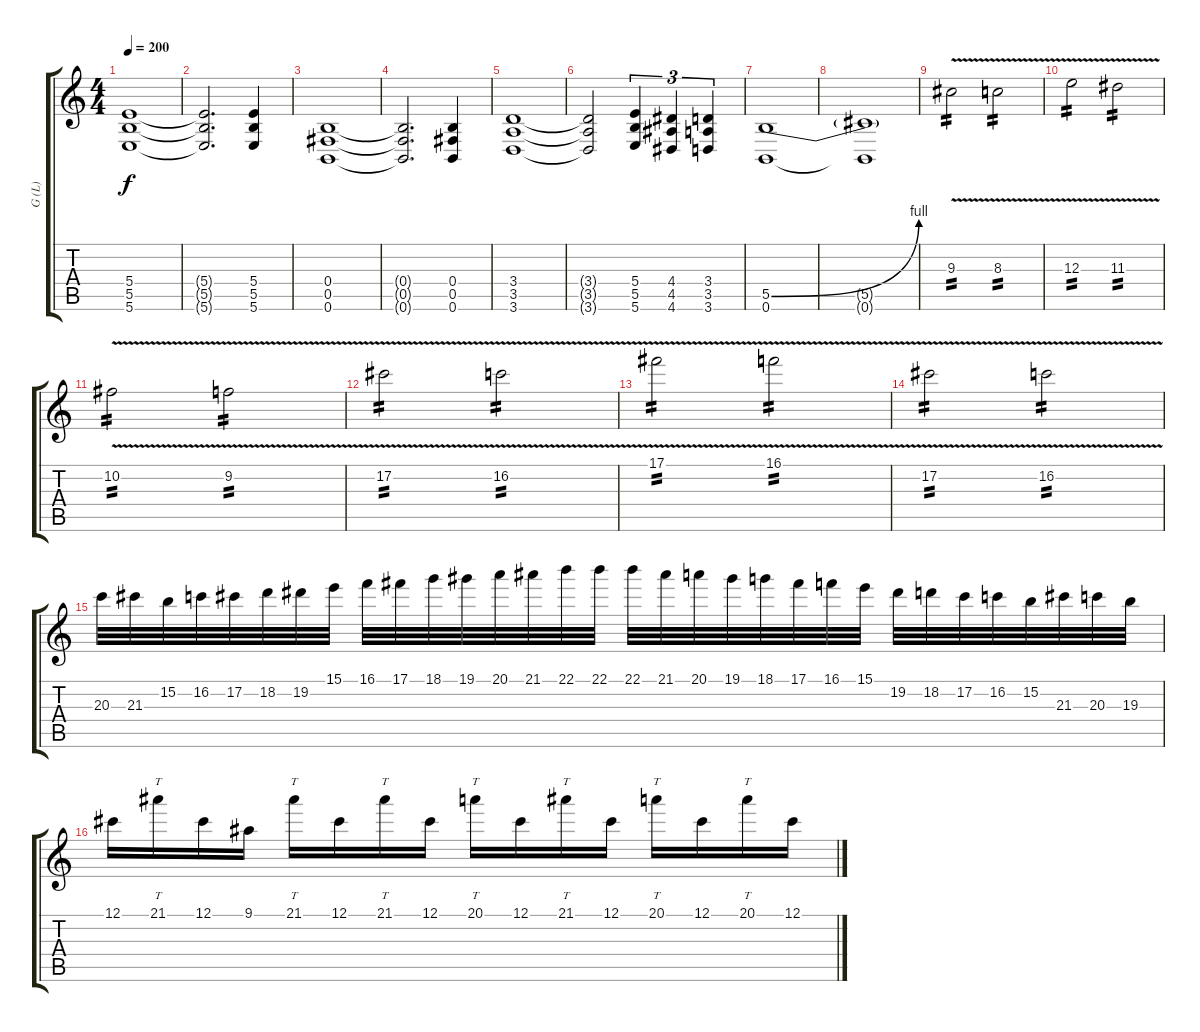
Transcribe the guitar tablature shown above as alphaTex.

\track ("G (L)" "G (L)") {instrument distortionguitar}
\staff {score tabs}
\tuning (Db4 Ab3 E3 B2 Gb2 B1) {hide}
\ts (4 4)
\tempo 200
\clef g2
\ks c
(5.4 5.5 5.6).1{dy f} |
(5.4{t} 5.5{t} 5.6{t}).2{d} (5.4 5.5 5.6).4 |
(0.4 0.5 0.6).1 |
(0.4{t} 0.5{t} 0.6{t}).2{d} (0.4 0.5 0.6).4 |
(3.4 3.5 3.6).1 |
(3.4{t} 3.5{t} 3.6{t}).2 (5.4 5.5 5.6).4{tu (3 2)} (4.4 4.5 4.6).4{tu (3 2)} (3.4 3.5 3.6).4{tu (3 2)} |
(5.5{be (bend 0 0 60 4)} 0.6).1 |
(5.5{t} 0.6{t}).1 |
9.3{v}.2{tp 2} 8.3{v}.2{tp 2} |
12.3{v}.2{tp 2} 11.3{v}.2{tp 2} |
10.2{v}.2{tp 2} 9.2{v}.2{tp 2} |
17.2{v}.2{tp 2} 16.2{v}.2{tp 2} |
17.1{v}.2{tp 2} 16.1{v}.2{tp 2} |
17.2{v}.2{tp 2} 16.2{v}.2{tp 2} |
20.3.32 21.3.32 15.2.32 16.2.32 17.2.32 18.2.32 19.2.32 15.1.32 16.1.32 17.1.32 18.1.32 19.1.32 20.1.32 21.1.32 22.1.32 22.1.32 22.1.32 21.1.32 20.1.32 19.1.32 18.1.32 17.1.32 16.1.32 15.1.32 19.2.32 18.2.32 17.2.32 16.2.32 15.2.32 21.3.32 20.3.32 19.3.32 |
12.1.16 21.1.16{tt} 12.1.16 9.1.16 21.1.16{tt} 12.1.16 21.1.16{tt} 12.1.16 20.1.16{tt} 12.1.16 21.1.16{tt} 12.1.16 20.1.16{tt} 12.1.16 20.1.16{tt} 12.1.16
